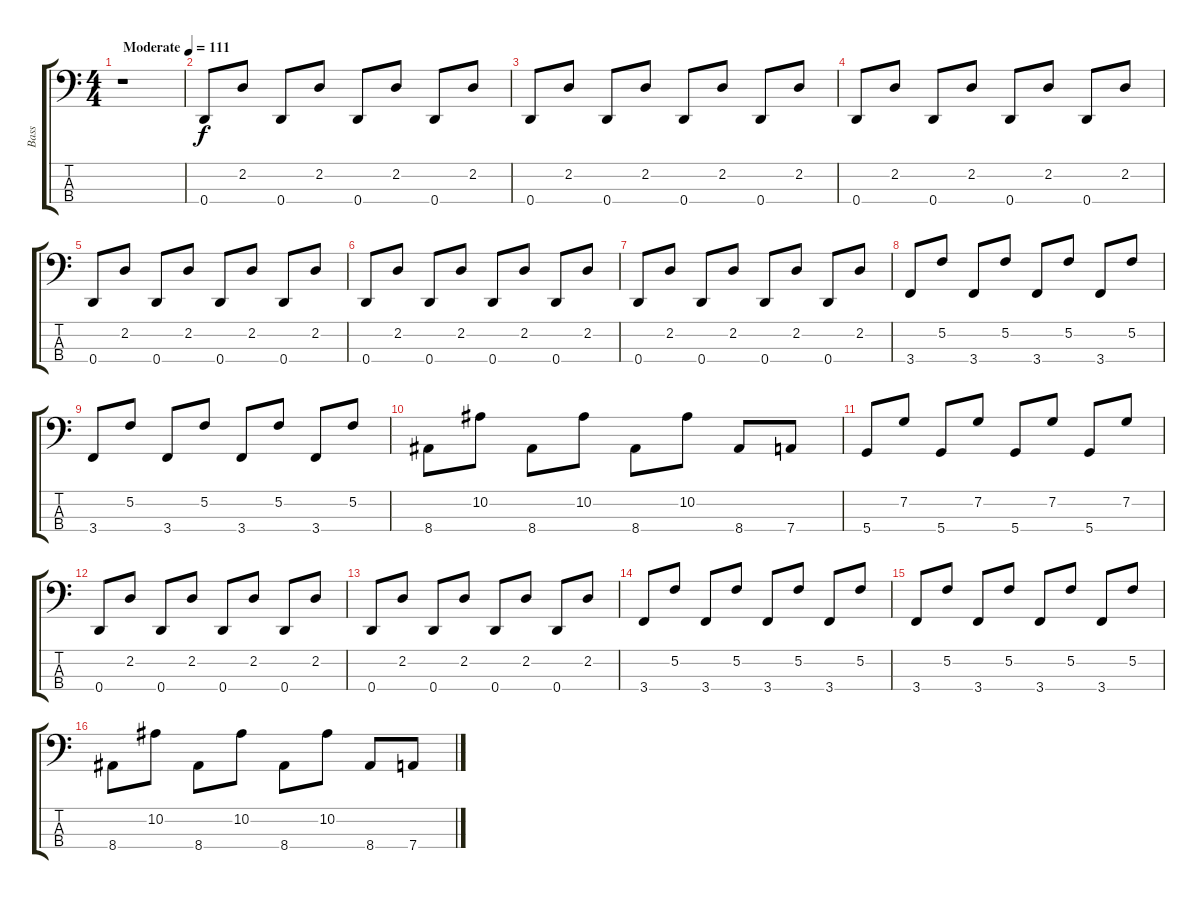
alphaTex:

\track ("Bass" "Bass") {instrument synthbass1}
\staff {score tabs}
\tuning (F2 C2 G1 D1) {hide}
\ts (4 4)
\tempo (111 "Moderate")
\clef f4
\ks c
r.1{dy f instrument synthbass1} |
0.4.8 2.2.8 0.4.8 2.2.8 0.4.8 2.2.8 0.4.8 2.2.8 |
0.4.8 2.2.8 0.4.8 2.2.8 0.4.8 2.2.8 0.4.8 2.2.8 |
0.4.8 2.2.8 0.4.8 2.2.8 0.4.8 2.2.8 0.4.8 2.2.8 |
0.4.8 2.2.8 0.4.8 2.2.8 0.4.8 2.2.8 0.4.8 2.2.8 |
0.4.8 2.2.8 0.4.8 2.2.8 0.4.8 2.2.8 0.4.8 2.2.8 |
0.4.8 2.2.8 0.4.8 2.2.8 0.4.8 2.2.8 0.4.8 2.2.8 |
3.4.8 5.2.8 3.4.8 5.2.8 3.4.8 5.2.8 3.4.8 5.2.8 |
3.4.8 5.2.8 3.4.8 5.2.8 3.4.8 5.2.8 3.4.8 5.2.8 |
8.4.8 10.2.8 8.4.8 10.2.8 8.4.8 10.2.8 8.4.8 7.4.8 |
5.4.8 7.2.8 5.4.8 7.2.8 5.4.8 7.2.8 5.4.8 7.2.8 |
0.4.8 2.2.8 0.4.8 2.2.8 0.4.8 2.2.8 0.4.8 2.2.8 |
0.4.8 2.2.8 0.4.8 2.2.8 0.4.8 2.2.8 0.4.8 2.2.8 |
3.4.8 5.2.8 3.4.8 5.2.8 3.4.8 5.2.8 3.4.8 5.2.8 |
3.4.8 5.2.8 3.4.8 5.2.8 3.4.8 5.2.8 3.4.8 5.2.8 |
8.4.8 10.2.8 8.4.8 10.2.8 8.4.8 10.2.8 8.4.8 7.4.8
